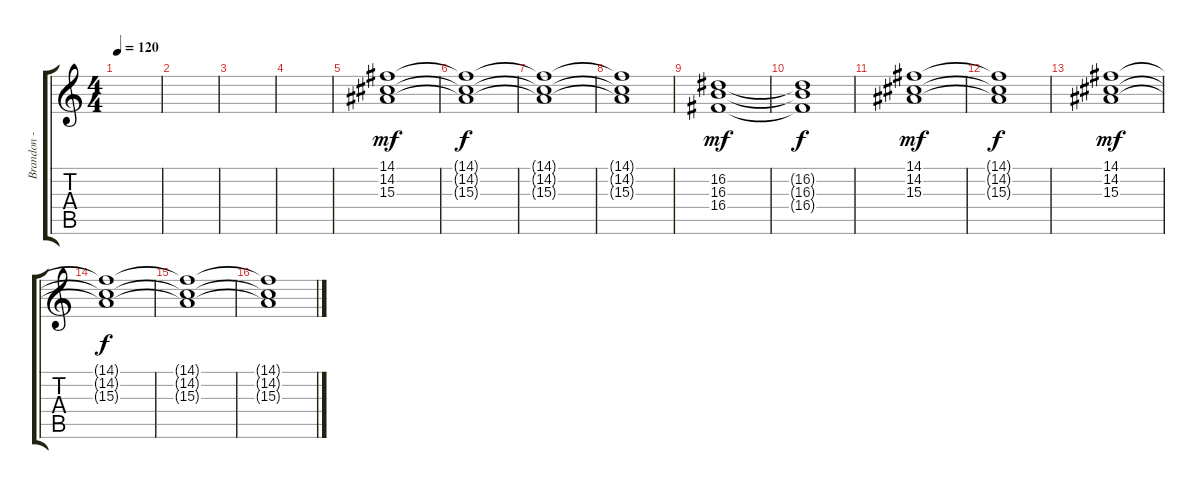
\track ("Brandon - Organ" "Brandon - ") {instrument drawbarorgan}
\staff {score tabs}
\tuning (E4 B3 G3 D3 A2 E2) {hide}
\ts (4 4)
\tempo 120
\clef g2
\ks c
|
|
|
|
(14.1 14.2 15.3).1{dy mf} |
(14.1{t} 14.2{t} 15.3{t}).1{dy f} |
(14.1{t} 14.2{t} 15.3{t}).1 |
(14.1{t} 14.2{t} 15.3{t}).1 |
(16.2 16.3 16.4).1{dy mf} |
(16.2{t} 16.3{t} 16.4{t}).1{dy f} |
(14.1 14.2 15.3).1{dy mf} |
(14.1{t} 14.2{t} 15.3{t}).1{dy f} |
(14.1 14.2 15.3).1{dy mf} |
(14.1{t} 14.2{t} 15.3{t}).1{dy f} |
(14.1{t} 14.2{t} 15.3{t}).1 |
(14.1{t} 14.2{t} 15.3{t}).1
